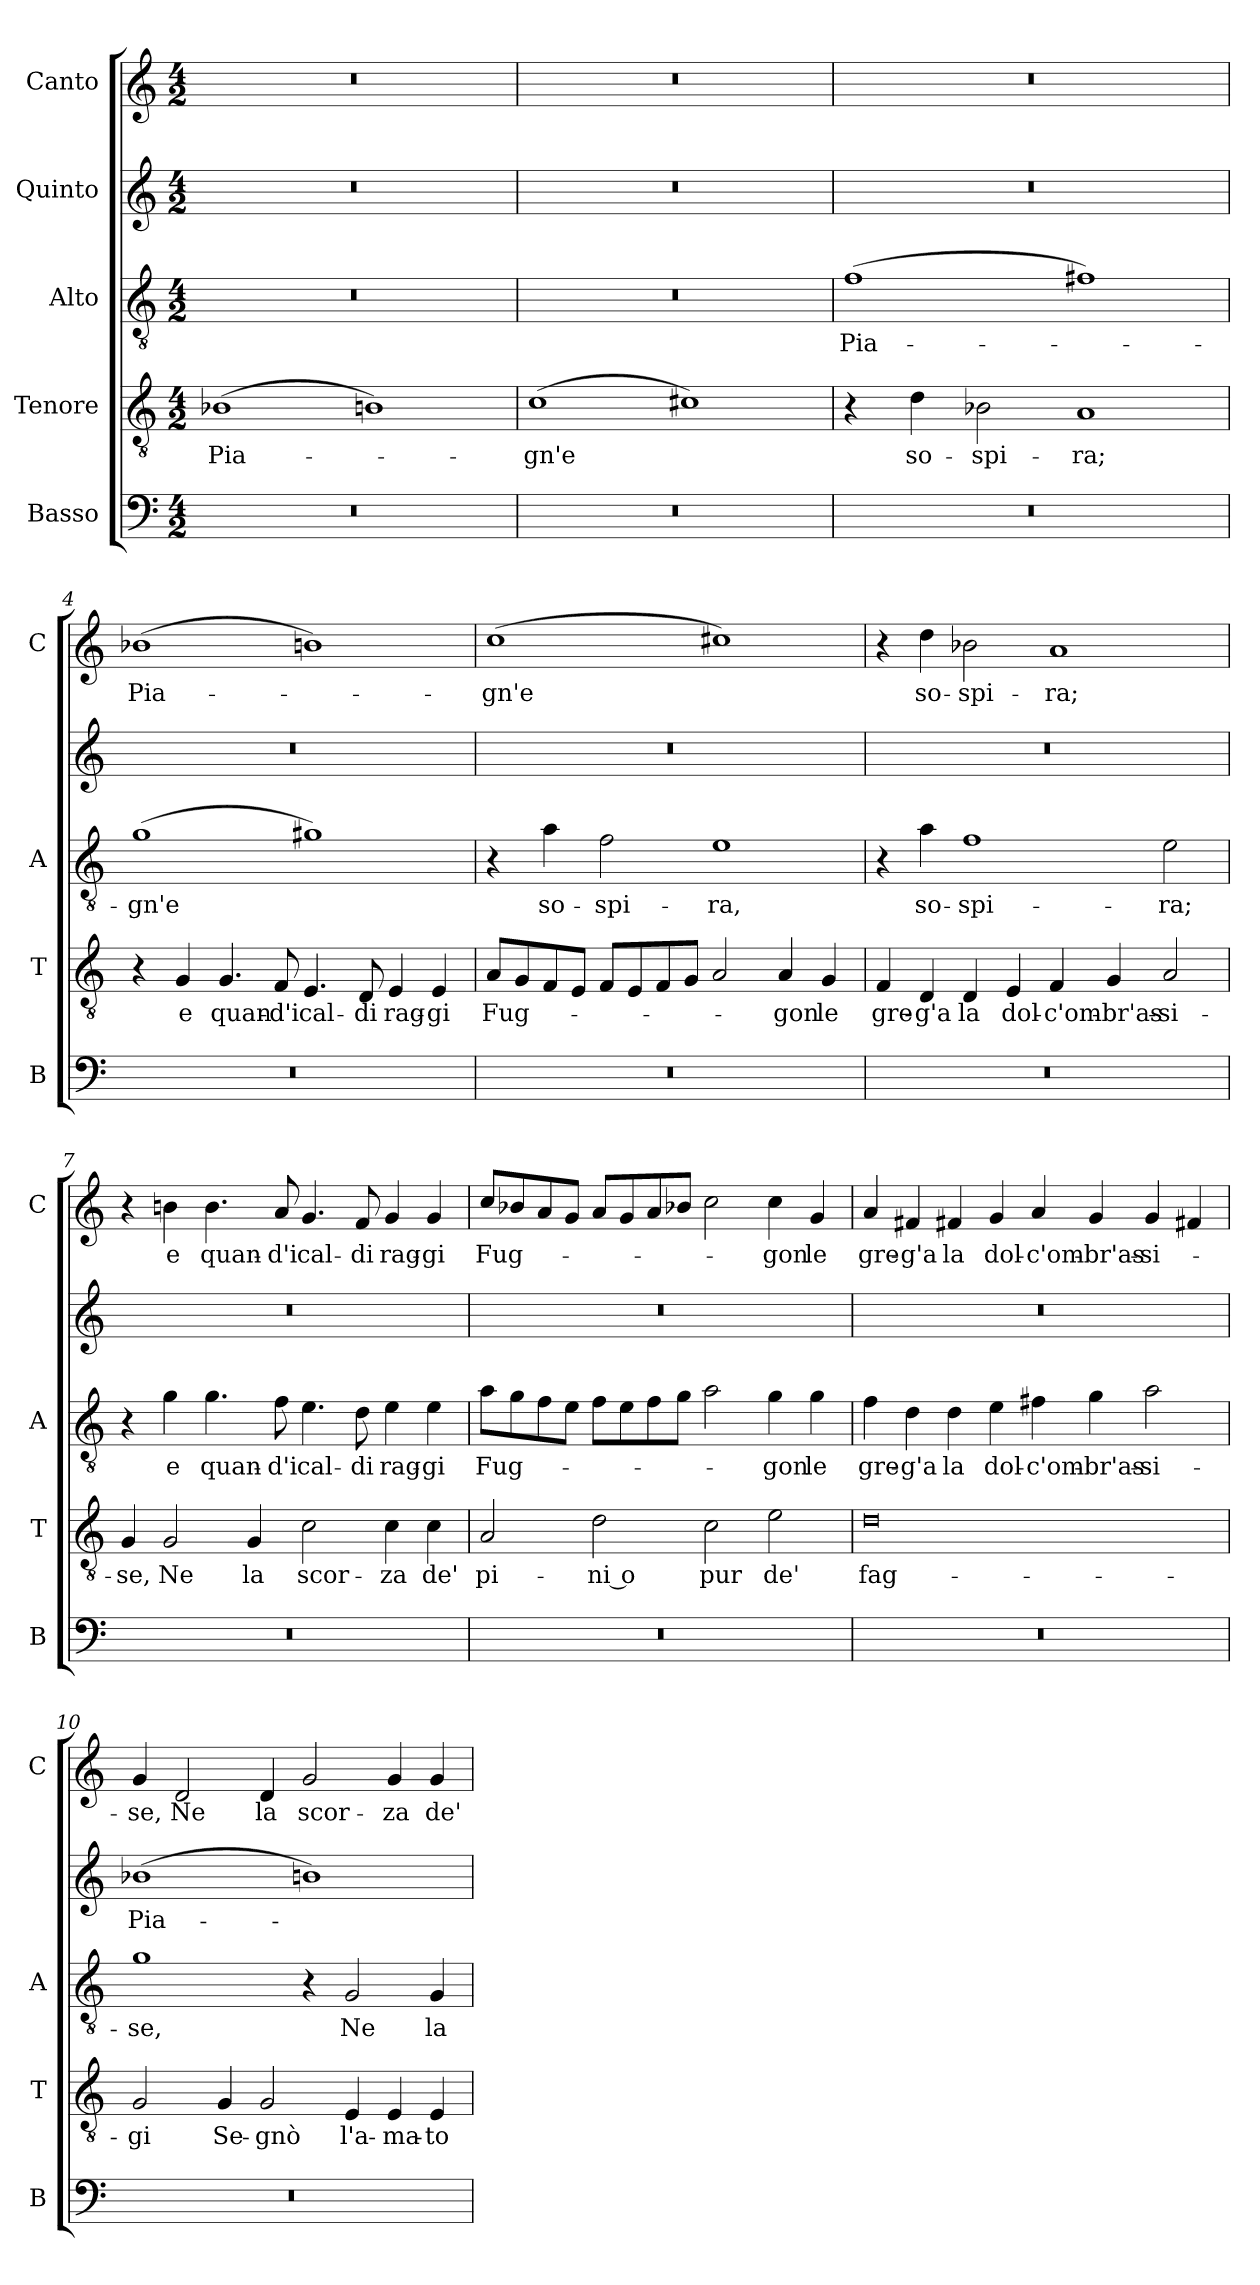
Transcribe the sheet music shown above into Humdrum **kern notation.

**kern	**kern	**text	**kern	**text	**kern	**text	**kern	**text
*part5	*part4	*part4	*part3	*part3	*part2	*part2	*part1	*part1
*staff5	*staff4	*staff4	*staff3	*staff3	*staff2	*staff2	*staff1	*staff1
*I"Basso	*I"Tenore	*	*I"Alto	*	*I"Quinto	*	*I"Canto	*
*I'B	*I'T	*	*I'A	*	*	*	*I'C	*
*clefF4	*clefGv2	*	*clefGv2	*	*clefG2	*	*clefG2	*
*k[]	*k[]	*	*k[]	*	*k[]	*	*k[]	*
*C:	*C:	*	*C:	*	*C:	*	*C:	*
*M4/2	*M4/2	*	*M4/2	*	*M4/2	*	*M4/2	*
=1	=1	=1	=1	=1	=1	=1	=1	=1
0r	(1B-X	Pia-	0r	.	0r	.	0r	.
.	1Bn)	.	.	.	.	.	.	.
=2	=2	=2	=2	=2	=2	=2	=2	=2
0r	(1c	-gn'e	0r	.	0r	.	0r	.
.	1c#X)	.	.	.	.	.	.	.
=3	=3	=3	=3	=3	=3	=3	=3	=3
0r	4r	.	(1f	Pia-	0r	.	0r	.
.	4d	so-	.	.	.	.	.	.
.	2B-X	-spi-	.	.	.	.	.	.
.	1A	-ra;	1f#X)	.	.	.	.	.
=4	=4	=4	=4	=4	=4	=4	=4	=4
0r	4r	.	(1g	-gn'e	0r	.	(1b-X	Pia-
.	4G	e	.	.	.	.	.	.
.	4.G	quan-	.	.	.	.	.	.
.	8F	-d'i	.	.	.	.	.	.
.	4.E	cal-	1g#X)	.	.	.	1bn)	.
.	8D	-di	.	.	.	.	.	.
.	4E	rag-	.	.	.	.	.	.
.	4E	-gi	.	.	.	.	.	.
=5	=5	=5	=5	=5	=5	=5	=5	=5
0r	8AL	Fug-	4r	.	0r	.	(1cc	-gn'e
.	8G	.	.	.	.	.	.	.
.	8F	.	4a	so-	.	.	.	.
.	8EJ	.	.	.	.	.	.	.
.	8FL	.	2f	-spi-	.	.	.	.
.	8E	.	.	.	.	.	.	.
.	8F	.	.	.	.	.	.	.
.	8GJ	.	.	.	.	.	.	.
.	2A	.	1e	-ra,	.	.	1cc#X)	.
.	4A	-gon	.	.	.	.	.	.
.	4G	le	.	.	.	.	.	.
=6	=6	=6	=6	=6	=6	=6	=6	=6
0r	4F	gre-	4r	.	0r	.	4r	.
.	4D	-g'a	4a	so-	.	.	4dd	so-
.	4D	la	1f	-spi-	.	.	2b-X	-spi-
.	4E	dol-	.	.	.	.	.	.
.	4F	-c'om-	.	.	.	.	1a	-ra;
.	4G	-br'as-	.	.	.	.	.	.
.	2A	-si-	2e	-ra;	.	.	.	.
=7	=7	=7	=7	=7	=7	=7	=7	=7
0r	4G	-se,	4r	.	0r	.	4r	.
.	2G	Ne	4g	e	.	.	4bn	e
.	.	.	4.g	quan-	.	.	4.b	quan-
.	4G	la	.	.	.	.	.	.
.	.	.	8f	-d'i	.	.	8a	-d'i
.	2c	scor-	4.e	cal-	.	.	4.g	cal-
.	.	.	8d	-di	.	.	8f	-di
.	4c	-za	4e	rag-	.	.	4g	rag-
.	4c	de'	4e	-gi	.	.	4g	-gi
=8	=8	=8	=8	=8	=8	=8	=8	=8
0r	2A	pi-	8aL	Fug-	0r	.	8ccL	Fug-
.	.	.	8g	.	.	.	8b-X	.
.	.	.	8f	.	.	.	8a	.
.	.	.	8eJ	.	.	.	8gJ	.
.	2d	-ni o	8fL	.	.	.	8aL	.
.	.	.	8e	.	.	.	8g	.
.	.	.	8f	.	.	.	8a	.
.	.	.	8gJ	.	.	.	8b-XJ	.
.	2c	pur	2a	.	.	.	2cc	.
.	2e	de'	4g	-gon	.	.	4cc	-gon
.	.	.	4g	le	.	.	4g	le
=9	=9	=9	=9	=9	=9	=9	=9	=9
0r	0d	fag-	4f	gre-	0r	.	4a	gre-
.	.	.	4d	-g'a	.	.	4f#X	-g'a
.	.	.	4d	la	.	.	4f#X	la
.	.	.	4e	dol-	.	.	4g	dol-
.	.	.	4f#X	-c'om-	.	.	4a	-c'om-
.	.	.	4g	-br'as-	.	.	4g	-br'as-
.	.	.	2a	-si-	.	.	4g	-si-
.	.	.	.	.	.	.	4f#X	.
=10	=10	=10	=10	=10	=10	=10	=10	=10
0r	2G	-gi	1g	-se,	(1b-X	Pia-	4g	-se,
.	.	.	.	.	.	.	2d	Ne
.	4G	Se-	.	.	.	.	.	.
.	2G	-gnò	.	.	.	.	4d	la
.	.	.	4r	.	1bn)	.	2g	scor-
.	4E	l'a-	2G	Ne	.	.	.	.
.	4E	-ma-	.	.	.	.	4g	-za
.	4E	-to	4G	la	.	.	4g	de'
=	=	=	=	=	=	=	=	=
*-	*-	*-	*-	*-	*-	*-	*-	*-
